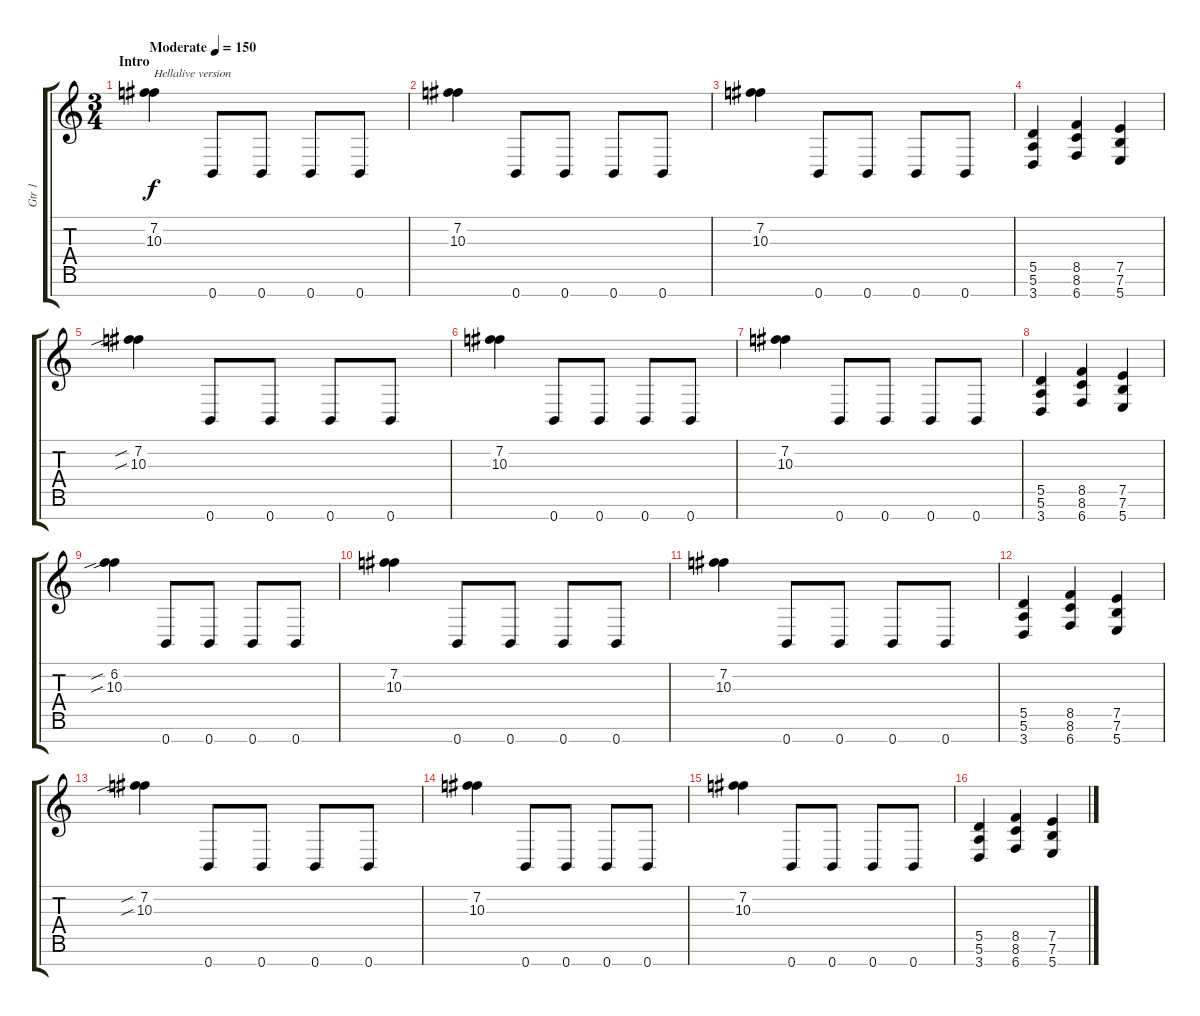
\track ("Gtr 1" "Gtr 1") {instrument distortionguitar}
\staff {score tabs}
\tuning (E4 B3 G3 D3 A2 E2 B1) {hide}
\ts (3 4)
\section ("" "Intro")
\tempo (150 "Moderate")
\clef g2
\ks c
(7.2 10.3).4{txt "Hellalive version" dy f instrument distortionguitar} 0.7.8 0.7.8 0.7.8 0.7.8 |
(7.2 10.3).4 0.7.8 0.7.8 0.7.8 0.7.8 |
(7.2 10.3).4 0.7.8 0.7.8 0.7.8 0.7.8 |
(5.5 5.6 3.7).4 (8.5 8.6 6.7).4 (7.5 7.6 5.7).4 |
(7.2{sib} 10.3{sib}).4 0.7.8 0.7.8 0.7.8 0.7.8 |
(7.2 10.3).4 0.7.8 0.7.8 0.7.8 0.7.8 |
(7.2 10.3).4 0.7.8 0.7.8 0.7.8 0.7.8 |
(5.5 5.6 3.7).4 (8.5 8.6 6.7).4 (7.5 7.6 5.7).4 |
(6.2{sib} 10.3{sib}).4 0.7.8 0.7.8 0.7.8 0.7.8 |
(7.2 10.3).4 0.7.8 0.7.8 0.7.8 0.7.8 |
(7.2 10.3).4 0.7.8 0.7.8 0.7.8 0.7.8 |
(5.5 5.6 3.7).4 (8.5 8.6 6.7).4 (7.5 7.6 5.7).4 |
(7.2{sib} 10.3{sib}).4 0.7.8 0.7.8 0.7.8 0.7.8 |
(7.2 10.3).4 0.7.8 0.7.8 0.7.8 0.7.8 |
(7.2 10.3).4 0.7.8 0.7.8 0.7.8 0.7.8 |
(5.5 5.6 3.7).4 (8.5 8.6 6.7).4 (7.5 7.6 5.7).4
